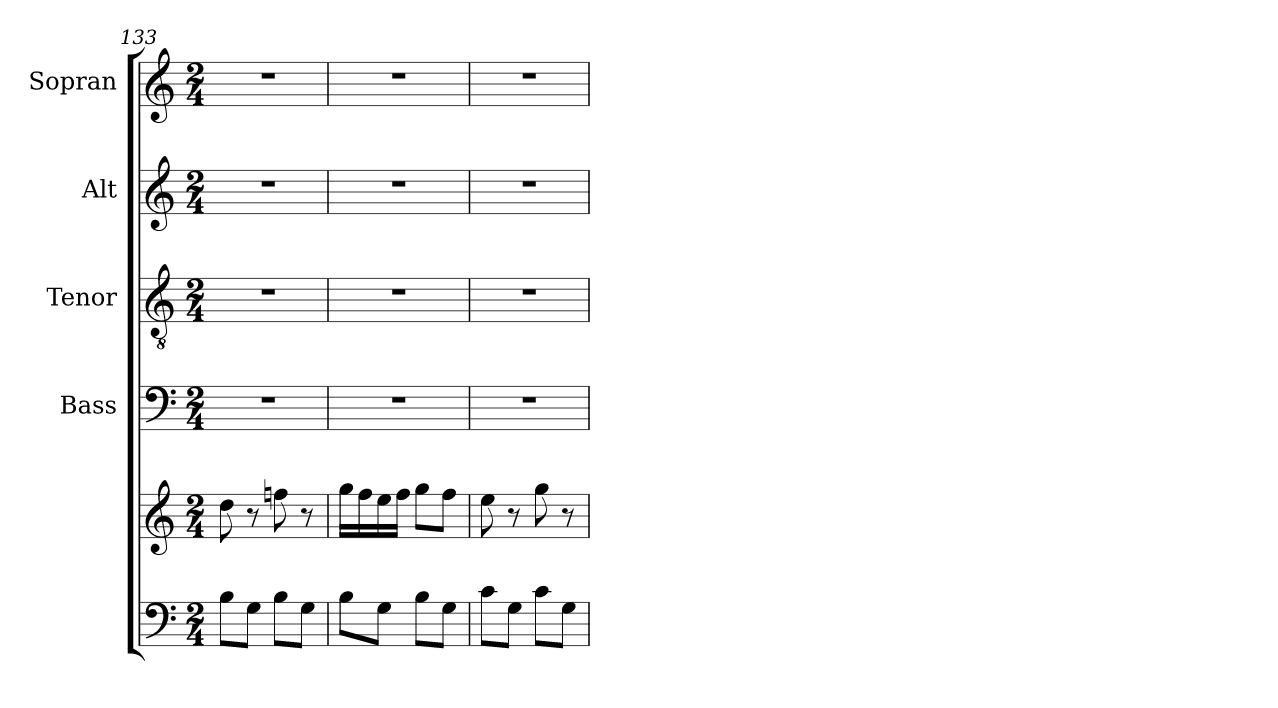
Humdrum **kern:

**kern	**kern	**kern	**kern	**kern	**kern
*part5	*part5	*part4	*part3	*part2	*part1
*staff6	*staff5	*staff4	*staff3	*staff2	*staff1
*	*	*I"Bass	*I"Tenor	*I"Alt	*I"Sopran
*	*	*I'B.	*I'T.	*I'A.	*I'S.
*clefF4	*clefG2	*clefF4	*clefGv2	*clefG2	*clefG2
*k[]	*k[]	*k[]	*k[]	*k[]	*k[]
*C:	*C:	*C:	*C:	*C:	*C:
*M2/4	*M2/4	*M2/4	*M2/4	*M2/4	*M2/4
=133	=133	=133	=133	=133	=133
8B\L	8dd\	2r	2r	2r	2r
8G\J	8r	.	.	.	.
8B\L	8ffn\	.	.	.	.
8G\J	8r	.	.	.	.
=134	=134	=134	=134	=134	=134
8B\L	16gg\LL	2r	2r	2r	2r
.	16ff\	.	.	.	.
8G\J	16ee\	.	.	.	.
.	16ff\JJ	.	.	.	.
8B\L	8gg\L	.	.	.	.
8G\J	8ff\J	.	.	.	.
=135	=135	=135	=135	=135	=135
8c\L	8ee\	2r	2r	2r	2r
8G\J	8r	.	.	.	.
8c\L	8gg\	.	.	.	.
8G\J	8r	.	.	.	.
=	=	=	=	=	=
*-	*-	*-	*-	*-	*-
